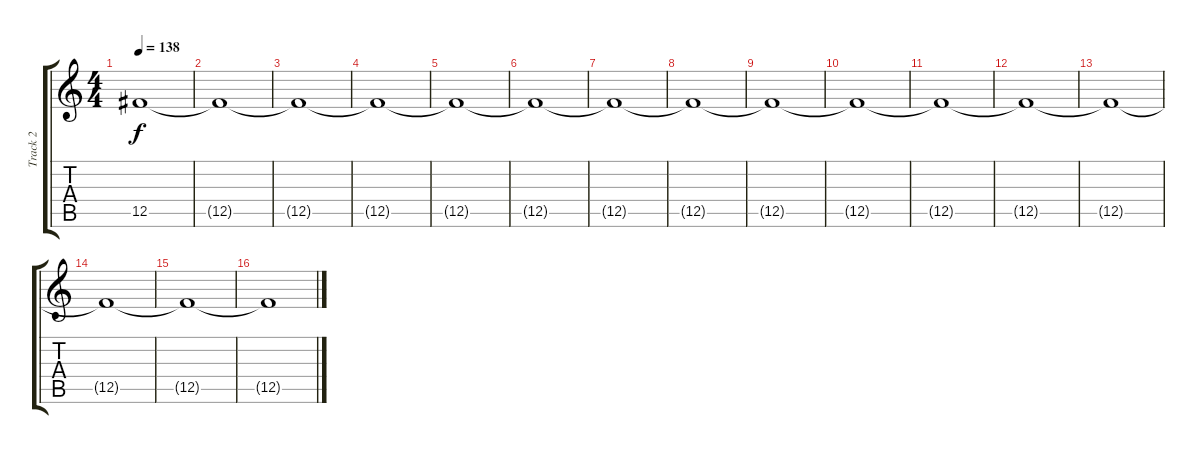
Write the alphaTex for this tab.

\track ("Track 2" "Track 2") {instrument distortionguitar}
\staff {score tabs}
\tuning (Db4 Ab3 E3 B2 Gb2 B1) {hide}
\ts (4 4)
\tempo 138
\clef g2
\ks c
12.5{t}.1{dy f} |
12.5{t}.1 |
12.5{t}.1 |
12.5{t}.1 |
12.5{t}.1 |
12.5{t}.1 |
12.5{t}.1 |
12.5{t}.1 |
12.5{t}.1 |
12.5{t}.1 |
12.5{t}.1 |
12.5{t}.1 |
12.5{t}.1 |
12.5{t}.1 |
12.5{t}.1 |
12.5{t}.1
